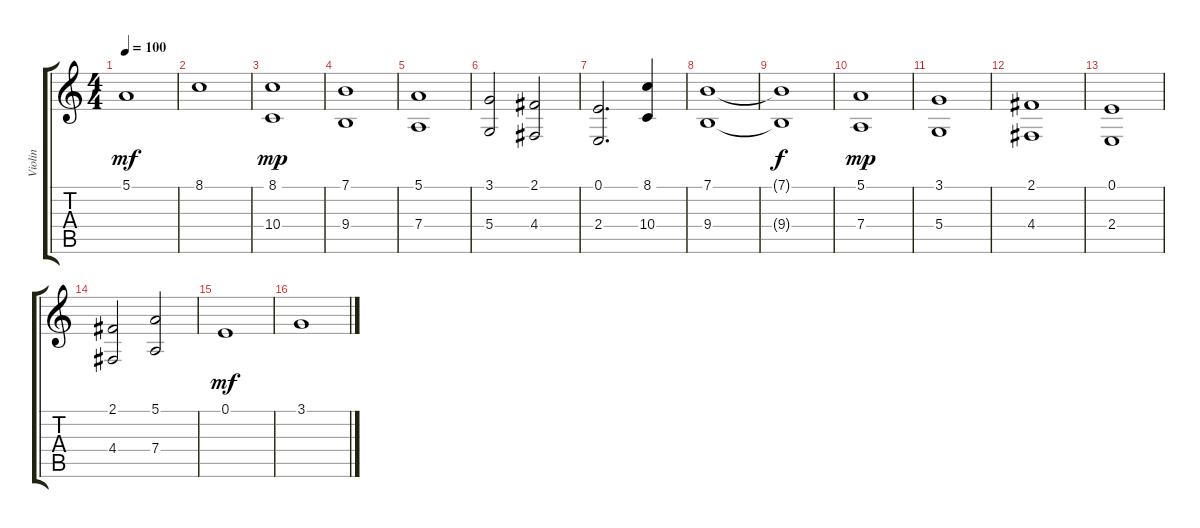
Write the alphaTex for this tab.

\track ("Violin" "Violin") {instrument violin}
\staff {score tabs}
\tuning (E4 B3 G3 D3 A2 E2) {hide}
\ts (4 4)
\tempo 100
\clef g2
\ks c
5.1.1{dy mf} |
8.1.1 |
(8.1 10.4).1{dy mp} |
(7.1 9.4).1 |
(5.1 7.4).1 |
(3.1 5.4).2 (2.1 4.4).2 |
(0.1 2.4).2{d} (8.1 10.4).4 |
(7.1 9.4).1 |
(7.1{t} 9.4{t}).1{dy f} |
(5.1 7.4).1{dy mp} |
(3.1 5.4).1 |
(2.1 4.4).1 |
(0.1 2.4).1 |
(2.1 4.4).2 (5.1 7.4).2 |
0.1.1{dy mf} |
3.1.1
